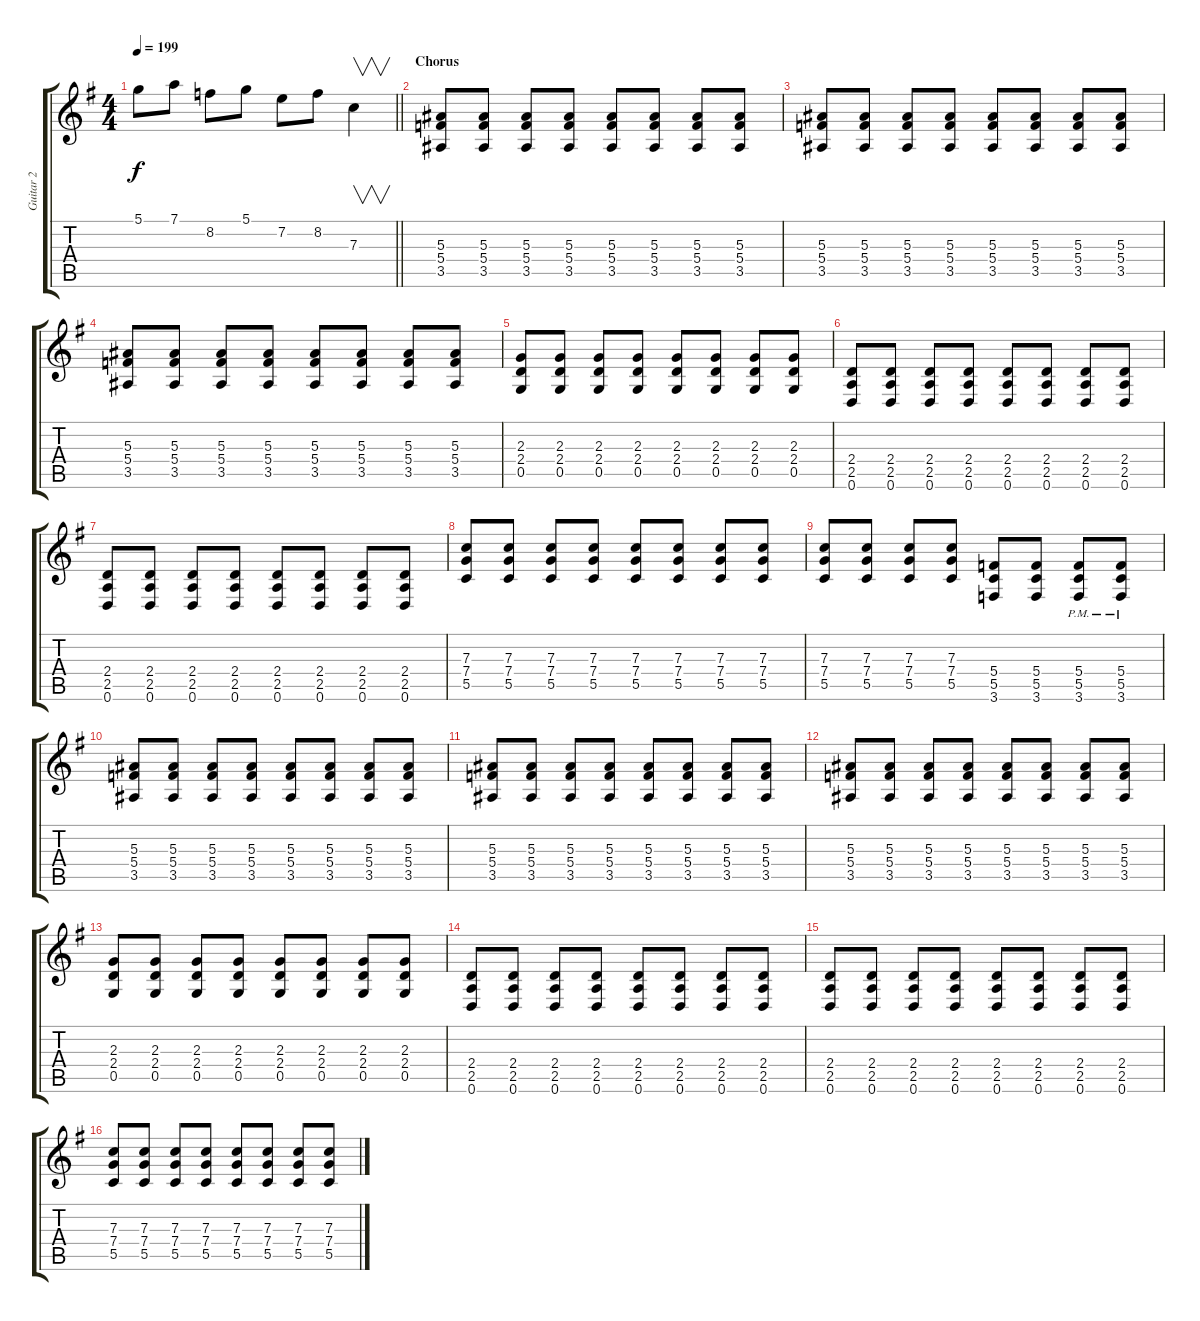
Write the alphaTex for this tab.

\track ("Guitar 2" "Guitar 2") {instrument distortionguitar}
\staff {score tabs}
\tuning (D4 A3 F3 C3 G2 D2) {hide}
\ts (4 4)
\tempo 199
\clef g2
\barLineRight lightlight
\ks eminor
5.1.8{dy f} 7.1.8 8.2.8 5.1.8 7.2.8 8.2.8 7.3.4{v} |
\section ("" "Chorus")
(5.3 5.4 3.5).8 (5.3 5.4 3.5).8 (5.3 5.4 3.5).8 (5.3 5.4 3.5).8 (5.3 5.4 3.5).8 (5.3 5.4 3.5).8 (5.3 5.4 3.5).8 (5.3 5.4 3.5).8 |
(5.3 5.4 3.5).8 (5.3 5.4 3.5).8 (5.3 5.4 3.5).8 (5.3 5.4 3.5).8 (5.3 5.4 3.5).8 (5.3 5.4 3.5).8 (5.3 5.4 3.5).8 (5.3 5.4 3.5).8 |
(5.3 5.4 3.5).8 (5.3 5.4 3.5).8 (5.3 5.4 3.5).8 (5.3 5.4 3.5).8 (5.3 5.4 3.5).8 (5.3 5.4 3.5).8 (5.3 5.4 3.5).8 (5.3 5.4 3.5).8 |
(2.3 2.4 0.5).8 (2.3 2.4 0.5).8 (2.3 2.4 0.5).8 (2.3 2.4 0.5).8 (2.3 2.4 0.5).8 (2.3 2.4 0.5).8 (2.3 2.4 0.5).8 (2.3 2.4 0.5).8 |
(2.4 2.5 0.6).8 (2.4 2.5 0.6).8 (2.4 2.5 0.6).8 (2.4 2.5 0.6).8 (2.4 2.5 0.6).8 (2.4 2.5 0.6).8 (2.4 2.5 0.6).8 (2.4 2.5 0.6).8 |
(2.4 2.5 0.6).8 (2.4 2.5 0.6).8 (2.4 2.5 0.6).8 (2.4 2.5 0.6).8 (2.4 2.5 0.6).8 (2.4 2.5 0.6).8 (2.4 2.5 0.6).8 (2.4 2.5 0.6).8 |
(7.3 7.4 5.5).8 (7.3 7.4 5.5).8 (7.3 7.4 5.5).8 (7.3 7.4 5.5).8 (7.3 7.4 5.5).8 (7.3 7.4 5.5).8 (7.3 7.4 5.5).8 (7.3 7.4 5.5).8 |
(7.3 7.4 5.5).8 (7.3 7.4 5.5).8 (7.3 7.4 5.5).8 (7.3 7.4 5.5).8 (5.4 5.5 3.6).8 (5.4 5.5 3.6).8 (5.4{pm} 5.5{pm} 3.6{pm}).8 (5.4{pm} 5.5{pm} 3.6{pm}).8 |
(5.3 5.4 3.5).8 (5.3 5.4 3.5).8 (5.3 5.4 3.5).8 (5.3 5.4 3.5).8 (5.3 5.4 3.5).8 (5.3 5.4 3.5).8 (5.3 5.4 3.5).8 (5.3 5.4 3.5).8 |
(5.3 5.4 3.5).8 (5.3 5.4 3.5).8 (5.3 5.4 3.5).8 (5.3 5.4 3.5).8 (5.3 5.4 3.5).8 (5.3 5.4 3.5).8 (5.3 5.4 3.5).8 (5.3 5.4 3.5).8 |
(5.3 5.4 3.5).8 (5.3 5.4 3.5).8 (5.3 5.4 3.5).8 (5.3 5.4 3.5).8 (5.3 5.4 3.5).8 (5.3 5.4 3.5).8 (5.3 5.4 3.5).8 (5.3 5.4 3.5).8 |
(2.3 2.4 0.5).8 (2.3 2.4 0.5).8 (2.3 2.4 0.5).8 (2.3 2.4 0.5).8 (2.3 2.4 0.5).8 (2.3 2.4 0.5).8 (2.3 2.4 0.5).8 (2.3 2.4 0.5).8 |
(2.4 2.5 0.6).8 (2.4 2.5 0.6).8 (2.4 2.5 0.6).8 (2.4 2.5 0.6).8 (2.4 2.5 0.6).8 (2.4 2.5 0.6).8 (2.4 2.5 0.6).8 (2.4 2.5 0.6).8 |
(2.4 2.5 0.6).8 (2.4 2.5 0.6).8 (2.4 2.5 0.6).8 (2.4 2.5 0.6).8 (2.4 2.5 0.6).8 (2.4 2.5 0.6).8 (2.4 2.5 0.6).8 (2.4 2.5 0.6).8 |
(7.3 7.4 5.5).8 (7.3 7.4 5.5).8 (7.3 7.4 5.5).8 (7.3 7.4 5.5).8 (7.3 7.4 5.5).8 (7.3 7.4 5.5).8 (7.3 7.4 5.5).8 (7.3 7.4 5.5).8
